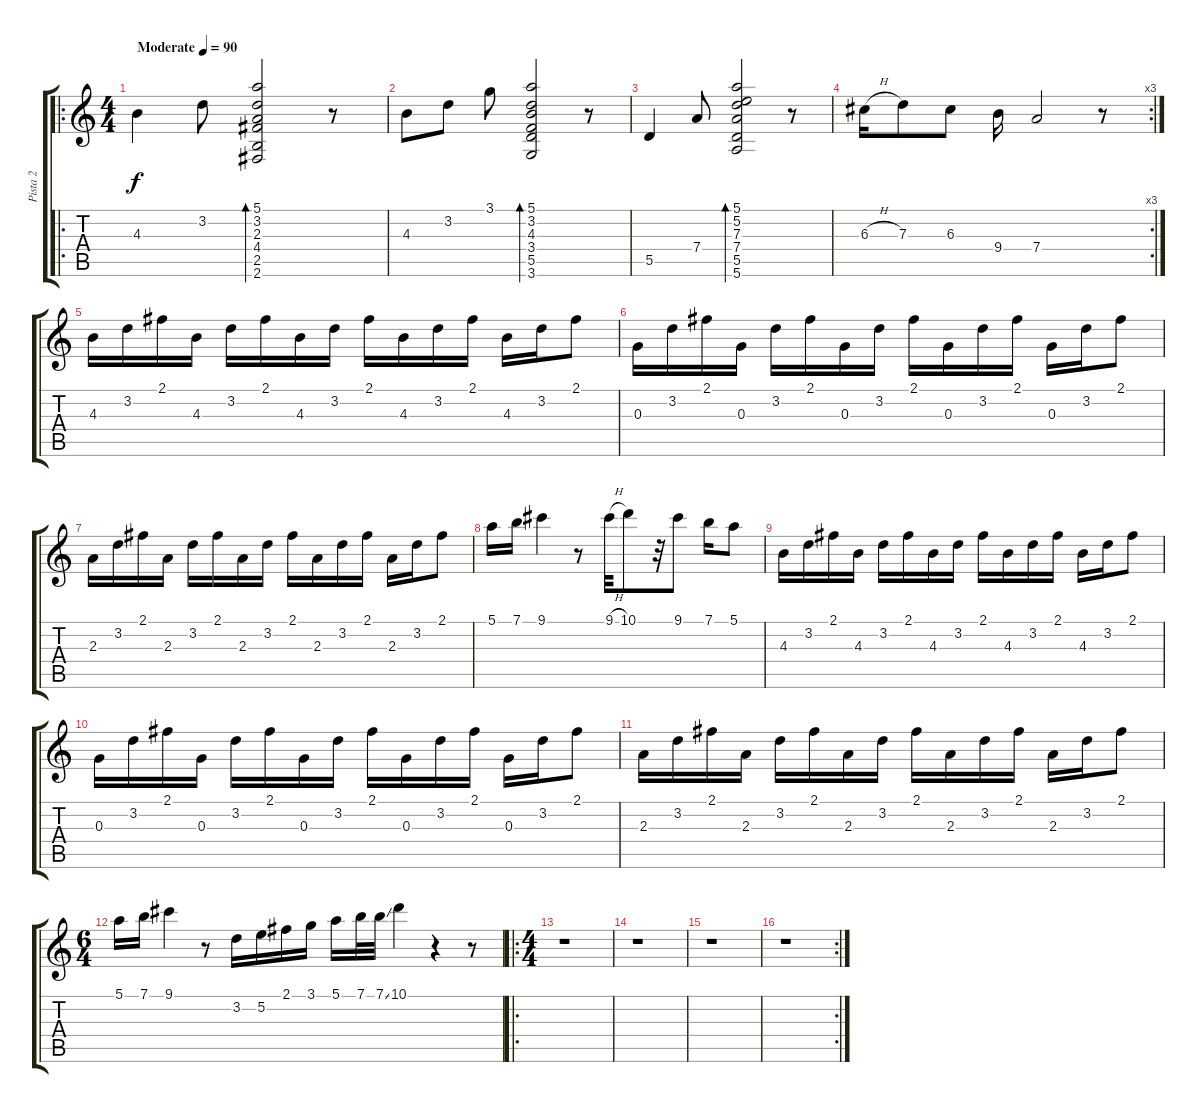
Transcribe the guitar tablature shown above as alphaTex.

\track ("Pista 2" "Pista 2") {instrument acousticguitarsteel}
\staff {score tabs}
\tuning (E4 B3 G3 D3 A2 E2) {hide}
\ro
\ts (4 4)
\tempo (90 "Moderate")
\clef g2
\ks c
4.3.4{dy f instrument acousticguitarsteel} 3.2.8 (5.1 3.2 2.3 4.4 2.5 2.6).2{bd 60} r.8 |
4.3.8 3.2.8 3.1.8 (5.1 3.2 4.3 3.4 5.5 3.6).2{bd 60} r.8 |
5.5.4 7.4.8 (5.1 5.2 7.3 7.4 5.5 5.6).2{bd 60} r.8 |
\rc 3
6.3{h}.16 7.3.8 6.3.8 9.4.16 7.4.2 r.8 |
4.3.16 3.2.16 2.1.16 4.3.16 3.2.16 2.1.16 4.3.16 3.2.16 2.1.16 4.3.16 3.2.16 2.1.16 4.3.16 3.2.16 2.1.8 |
0.3.16 3.2.16 2.1.16 0.3.16 3.2.16 2.1.16 0.3.16 3.2.16 2.1.16 0.3.16 3.2.16 2.1.16 0.3.16 3.2.16 2.1.8 |
2.3.16 3.2.16 2.1.16 2.3.16 3.2.16 2.1.16 2.3.16 3.2.16 2.1.16 2.3.16 3.2.16 2.1.16 2.3.16 3.2.16 2.1.8 |
5.1.16 7.1.16 9.1.4 r.8 9.1{h}.32 10.1.8 r.32 9.1.8 7.1.16 5.1.8 |
4.3.16 3.2.16 2.1.16 4.3.16 3.2.16 2.1.16 4.3.16 3.2.16 2.1.16 4.3.16 3.2.16 2.1.16 4.3.16 3.2.16 2.1.8 |
0.3.16 3.2.16 2.1.16 0.3.16 3.2.16 2.1.16 0.3.16 3.2.16 2.1.16 0.3.16 3.2.16 2.1.16 0.3.16 3.2.16 2.1.8 |
2.3.16 3.2.16 2.1.16 2.3.16 3.2.16 2.1.16 2.3.16 3.2.16 2.1.16 2.3.16 3.2.16 2.1.16 2.3.16 3.2.16 2.1.8 |
\ts (6 4)
5.1.16 7.1.16 9.1.4 r.8 3.2.16 5.2.16 2.1.16 3.1.16 5.1.16 7.1.32 7.1{ss}.32 10.1.4 r.4 r.8 |
\ro
\ts (4 4)
r.1 |
r.1 |
r.1 |
\rc 2
r.1
